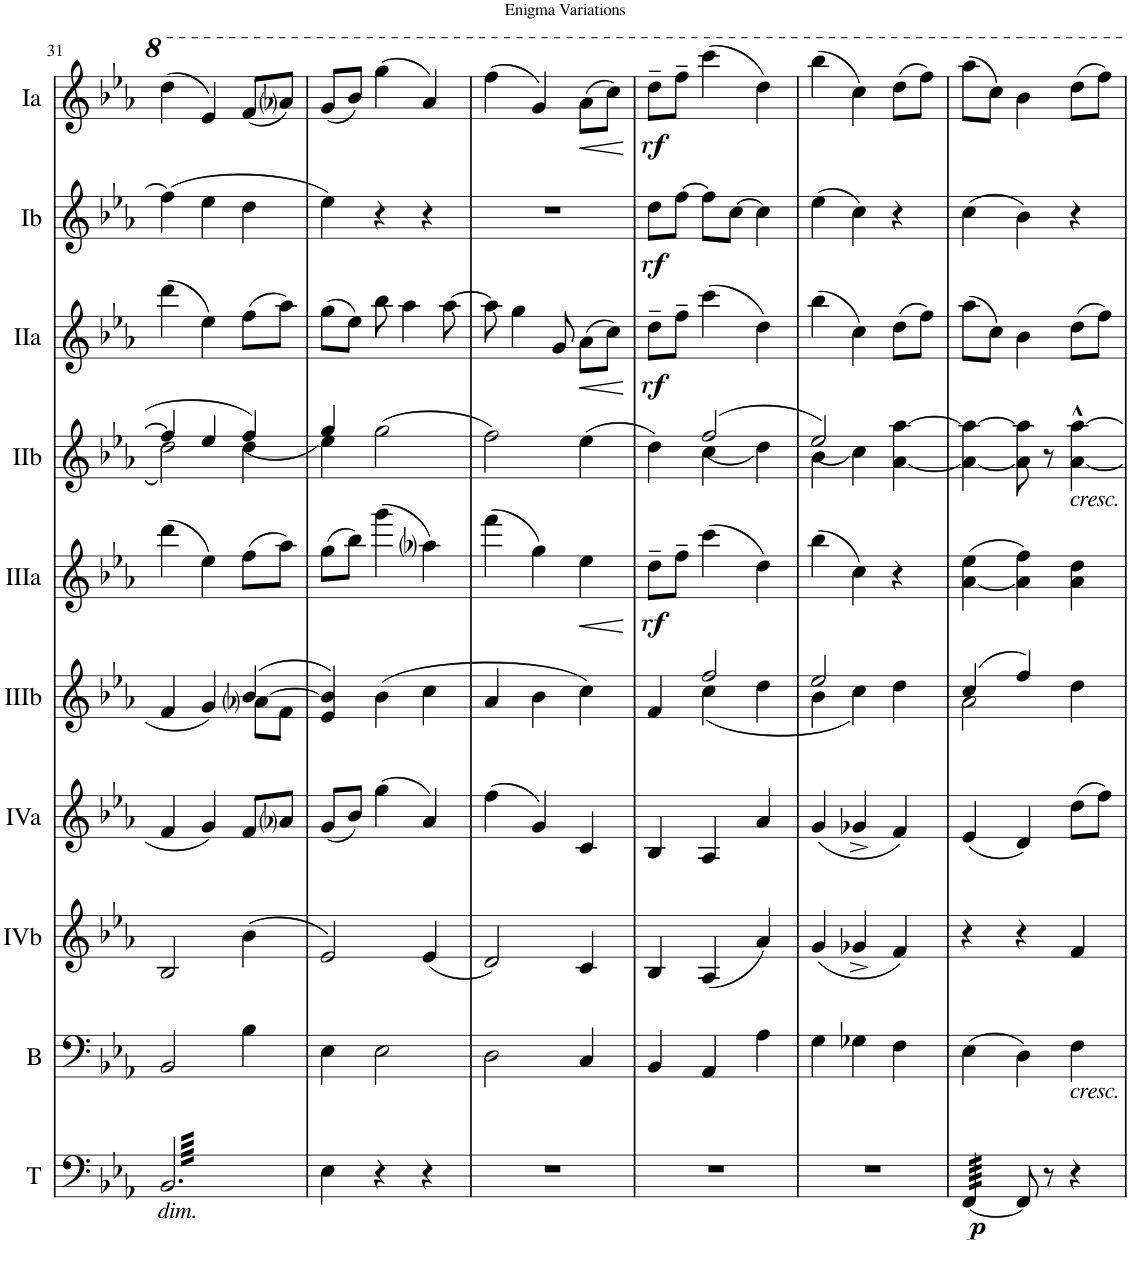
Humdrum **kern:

**kern	**dynam	**kern	**kern	**kern	**kern	**kern	**dynam	**kern	**kern	**dynam	**kern	**dynam	**kern	**dynam
*part10	*part10	*part9	*part8	*part7	*part6	*part5	*part5	*part4	*part3	*part3	*part2	*part2	*part1	*part1
*staff10	*staff10	*staff9	*staff8	*staff7	*staff6	*staff5	*staff5	*staff4	*staff3	*staff3	*staff2	*staff2	*staff1	*staff1
*I"Timpani Bes-Es-F	*	*I"Bass	*I"Acc. 4b	*I"Acc. 4a	*I"Acc. 3b	*I"Acc. 3a	*	*I"Acc. 2b	*I"Acc. 2a	*	*I"Acc. 1b	*	*I"Acc. 1a	*
*I'T	*	*I'B	*	*	*	*	*	*	*	*	*	*	*	*
!!LO:PB:g=z
*clefF4	*	*clefF4	*clefG2	*clefG2	*clefG2	*clefG2	*	*clefG2	*clefG2	*	*clefG2	*	*clefG2	*
*	*	*Trd7c12	*Trd7c12	*Trd7c12	*Trd7c12	*Trd7c12	*	*	*	*	*	*	*	*
*k[b-e-a-]	*	*k[b-e-a-]	*k[b-e-a-]	*k[b-e-a-]	*k[b-e-a-]	*k[b-e-a-]	*	*k[b-e-a-]	*k[b-e-a-]	*	*k[b-e-a-]	*	*k[b-e-a-]	*
*M3/4	*	*M3/4	*M3/4	*M3/4	*M3/4	*M3/4	*	*M3/4	*M3/4	*	*M3/4	*	*M3/4	*
=31	=31	=31	=31	=31	=31	=31	=31	=31	=31	=31	=31	=31	=31	=31
*	*	*	*	*	*^	*	*	*^	*	*	*	*	*	*
!LO:TX:b:i:t=dim.	!	!	!	!	!	!	!	!	!	!	!	!	!	!	!	!
*tremolo	*	*	*	*	*	*	*	*	*	*	*	*	*	*	*	*
64BB-/LLLL	.	2BB-/	2B-/	4f/	4f/	2ryy	(4ddd\	.	4ff/]	2dd\	(4ddd\	.	(4ff\]	.	(4ddd\	.
64BB-/	.	.	.	.	.	.	.	.	.	.	.	.	.	.	.	.
64BB-/	.	.	.	.	.	.	.	.	.	.	.	.	.	.	.	.
64BB-/	.	.	.	.	.	.	.	.	.	.	.	.	.	.	.	.
64BB-/	.	.	.	.	.	.	.	.	.	.	.	.	.	.	.	.
64BB-/	.	.	.	.	.	.	.	.	.	.	.	.	.	.	.	.
64BB-/	.	.	.	.	.	.	.	.	.	.	.	.	.	.	.	.
64BB-/	.	.	.	.	.	.	.	.	.	.	.	.	.	.	.	.
64BB-/	.	.	.	.	.	.	.	.	.	.	.	.	.	.	.	.
64BB-/	.	.	.	.	.	.	.	.	.	.	.	.	.	.	.	.
64BB-/	.	.	.	.	.	.	.	.	.	.	.	.	.	.	.	.
64BB-/	.	.	.	.	.	.	.	.	.	.	.	.	.	.	.	.
64BB-/	.	.	.	.	.	.	.	.	.	.	.	.	.	.	.	.
64BB-/	.	.	.	.	.	.	.	.	.	.	.	.	.	.	.	.
64BB-/	.	.	.	.	.	.	.	.	.	.	.	.	.	.	.	.
64BB-/	.	.	.	.	.	.	.	.	.	.	.	.	.	.	.	.
64BB-/	.	.	.	4g/	4g/	.	4ee-\)	.	4ee-/	.	4ee-\)	.	4ee-\	.	4ee-/)	.
64BB-/	.	.	.	.	.	.	.	.	.	.	.	.	.	.	.	.
64BB-/	.	.	.	.	.	.	.	.	.	.	.	.	.	.	.	.
64BB-/	.	.	.	.	.	.	.	.	.	.	.	.	.	.	.	.
64BB-/	.	.	.	.	.	.	.	.	.	.	.	.	.	.	.	.
64BB-/	.	.	.	.	.	.	.	.	.	.	.	.	.	.	.	.
64BB-/	.	.	.	.	.	.	.	.	.	.	.	.	.	.	.	.
64BB-/	.	.	.	.	.	.	.	.	.	.	.	.	.	.	.	.
64BB-/	.	.	.	.	.	.	.	.	.	.	.	.	.	.	.	.
64BB-/	.	.	.	.	.	.	.	.	.	.	.	.	.	.	.	.
64BB-/	.	.	.	.	.	.	.	.	.	.	.	.	.	.	.	.
64BB-/	.	.	.	.	.	.	.	.	.	.	.	.	.	.	.	.
64BB-/	.	.	.	.	.	.	.	.	.	.	.	.	.	.	.	.
64BB-/	.	.	.	.	.	.	.	.	.	.	.	.	.	.	.	.
64BB-/	.	.	.	.	.	.	.	.	.	.	.	.	.	.	.	.
64BB-/	.	.	.	.	.	.	.	.	.	.	.	.	.	.	.	.
64BB-/	.	4B-\	(4b-\	8f/L	([4b-/	8a-i\L	(8ff\L	.	4ff/	(4dd\	(8ff\L	.	4dd\	.	(8ff/L	.
64BB-/	.	.	.	.	.	.	.	.	.	.	.	.	.	.	.	.
64BB-/	.	.	.	.	.	.	.	.	.	.	.	.	.	.	.	.
64BB-/	.	.	.	.	.	.	.	.	.	.	.	.	.	.	.	.
64BB-/	.	.	.	.	.	.	.	.	.	.	.	.	.	.	.	.
64BB-/	.	.	.	.	.	.	.	.	.	.	.	.	.	.	.	.
64BB-/	.	.	.	.	.	.	.	.	.	.	.	.	.	.	.	.
64BB-/	.	.	.	.	.	.	.	.	.	.	.	.	.	.	.	.
64BB-/	.	.	.	8a-i/J	.	8f\J	8aa-\J)	.	.	.	8aa-\J)	.	.	.	8aa-i/J)	.
64BB-/	.	.	.	.	.	.	.	.	.	.	.	.	.	.	.	.
64BB-/	.	.	.	.	.	.	.	.	.	.	.	.	.	.	.	.
64BB-/	.	.	.	.	.	.	.	.	.	.	.	.	.	.	.	.
64BB-/	.	.	.	.	.	.	.	.	.	.	.	.	.	.	.	.
64BB-/	.	.	.	.	.	.	.	.	.	.	.	.	.	.	.	.
64BB-/	.	.	.	.	.	.	.	.	.	.	.	.	.	.	.	.
64BB-/JJJJ	.	.	.	.	.	.	.	.	.	.	.	.	.	.	.	.
*Xtremolo	*	*	*	*	*	*	*	*	*	*	*	*	*	*	*	*
*	*	*	*	*	*v	*v	*	*	*	*	*	*	*	*	*	*
=32	=32	=32	=32	=32	=32	=32	=32	=32	=32	=32	=32	=32	=32	=32	=32
4E-\	.	4E-\	2e-/)	(8g/L	4e-/ 4b-/])	(8gg\L	.	4gg/	4ee-\)	(8gg\L	.	4ee-\)	.	(8gg/L	.
.	.	.	.	8b-/J)	.	8bb-\J)	.	.	.	8ee-\J)	.	.	.	8bb-/J)	.
4r	.	2E-\	.	(4gg\	(4b-\	(4ggg\	.	(2gg\	2ryy	8bb-\	.	4r	.	(4ggg\	.
.	.	.	.	.	.	.	.	.	.	4aa-\	.	.	.	.	.
4r	.	.	(4e-/	4a-/)	4cc\	4aa-i\)	.	.	.	.	.	4r	.	4aa-/)	.
.	.	.	.	.	.	.	.	.	.	[8aa-\	.	.	.	.	.
*	*	*	*	*	*	*	*	*v	*v	*	*	*	*	*	*
=33	=33	=33	=33	=33	=33	=33	=33	=33	=33	=33	=33	=33	=33	=33
2.r	.	2D\	2d/)	(4ff\	4a-/	(4fff\	.	2ff\)	8aa-\]	.	2.r	.	(4fff\	.
.	.	.	.	.	.	.	.	.	4gg\	.	.	.	.	.
.	.	.	.	4g/)	4b-\	4gg\)	.	.	.	.	.	.	4gg/)	.
.	.	.	.	.	.	.	.	.	8g/	.	.	.	.	.
!	!	!	!	!	!	!	!LO:HP:b	!	!	!LO:HP:b	!	!	!	!LO:HP:b
.	.	4C/	4c/	4c/	4cc\)	4ee-\	<	(4ee-\	(8a-\L	<	.	.	(8aa-\L	<
.	.	.	.	.	.	.	.	.	8cc\J)	.	.	.	8ccc\J)	.
.	.	.	.	.	.	.	[	.	.	[	.	.	.	[
=34	=34	=34	=34	=34	=34	=34	=34	=34	=34	=34	=34	=34	=34	=34
*	*	*	*	*	*^	*	*	*^	*	*	*	*	*	*
!	!	!	!	!	!	!	!	!LO:DY:b	!	!	!	!LO:DY:b	!	!LO:DY:b	!	!LO:DY:b
2.r	.	4BB-/	4B-/	4B-/	4f/	4ryy	8dd~\L	rf	4dd\)	4ryy	8dd~\L	rf	8dd\L	rf	8ddd~\L	rf
.	.	.	.	.	.	.	8ff~\J	.	.	.	8ff~\J	.	[8ff\J	.	8fff~\J	.
.	.	4AA-/	(4A-/	4A-/	2ff/	(4cc\	(4ccc\	.	(2ff/	(4cc\	(4ccc\	.	8ff\L]	.	(4cccc\	.
.	.	.	.	.	.	.	.	.	.	.	.	.	[8cc\J	.	.	.
.	.	4A-\	4a-/)	4a-/	.	4dd\	4dd\)	.	.	4dd\)	4dd\)	.	4cc\]	.	4ddd\)	.
=35	=35	=35	=35	=35	=35	=35	=35	=35	=35	=35	=35	=35	=35	=35	=35	=35
2.r	.	4G\	(4g/	(4g/	2ee-/	4b-\	(4bb-\	.	2ee-/)	(4b-\	(4bb-\	.	(4ee-\	.	(4bbb-\	.
.	.	4G-X\	4g-X^/	4g-X^/	.	4cc\)	4cc\)	.	.	4cc\)	4cc\)	.	4cc\)	.	4ccc\)	.
.	.	4F\	4f/)	4f/)	4dd\	4ryy	4r	.	[4a-\ [4aa-\	4ryy	(8dd\L	.	4r	.	(8ddd\L	.
.	.	.	.	.	.	.	.	.	.	.	8ff\J)	.	.	.	8fff\J)	.
*	*	*	*	*	*	*	*	*	*v	*v	*	*	*	*	*	*
=36	=36	=36	=36	=36	=36	=36	=36	=36	=36	=36	=36	=36	=36	=36	=36
!	!LO:DY:b	!	!	!	!	!	!	!	!	!	!	!	!	!	!
*tremolo	*	*	*	*	*	*	*	*	*	*	*	*	*	*	*
[64FF/LLLL	p	(4E-\	4r	(4e-/	(4cc/	2a-\	([4a-\ 4ee-\	.	4a-\_ 4aa-\_	(8aa-\L	.	(4cc\	.	(8aaa-\L	.
64FF/	.	.	.	.	.	.	.	.	.	.	.	.	.	.	.
64FF/	.	.	.	.	.	.	.	.	.	.	.	.	.	.	.
64FF/	.	.	.	.	.	.	.	.	.	.	.	.	.	.	.
64FF/	.	.	.	.	.	.	.	.	.	.	.	.	.	.	.
64FF/	.	.	.	.	.	.	.	.	.	.	.	.	.	.	.
64FF/	.	.	.	.	.	.	.	.	.	.	.	.	.	.	.
64FF/	.	.	.	.	.	.	.	.	.	.	.	.	.	.	.
64FF/	.	.	.	.	.	.	.	.	.	8cc\J)	.	.	.	8ccc\J)	.
64FF/	.	.	.	.	.	.	.	.	.	.	.	.	.	.	.
64FF/	.	.	.	.	.	.	.	.	.	.	.	.	.	.	.
64FF/	.	.	.	.	.	.	.	.	.	.	.	.	.	.	.
64FF/	.	.	.	.	.	.	.	.	.	.	.	.	.	.	.
64FF/	.	.	.	.	.	.	.	.	.	.	.	.	.	.	.
64FF/	.	.	.	.	.	.	.	.	.	.	.	.	.	.	.
64FF/JJJJ	.	.	.	.	.	.	.	.	.	.	.	.	.	.	.
*Xtremolo	*	*	*	*	*	*	*	*	*	*	*	*	*	*	*
8FF/]	.	4D\)	4r	4d/)	4ff/)	.	4a-\] 4ff\)	.	8a-\] 8aa-\]	4b-\	.	4b-\)	.	4bb-\	.
8r	.	.	.	.	.	.	.	.	8r	.	.	.	.	.	.
!	!	!	!	!	!	!	!	!	!LO:TX:b:i:t=cresc.	!	!	!	!	!	!
!	!	!LO:TX:b:i:t=cresc.	!	!	!	!	!	!	!	!	!	!	!	!	!
4r	.	4F\	4f/	(8dd\L	4dd\	4ryy	4a-\ 4dd\	.	[4a-\^^ [4aa-\^^	(8dd\L	.	4r	.	(8ddd\L	.
.	.	.	.	8ff\J)	.	.	.	.	.	8ff\J)	.	.	.	8fff\J)	.
*	*	*	*	*	*v	*v	*	*	*	*	*	*	*	*	*
=	=	=	=	=	=	=	=	=	=	=	=	=	=	=
*-	*-	*-	*-	*-	*-	*-	*-	*-	*-	*-	*-	*-	*-	*-
